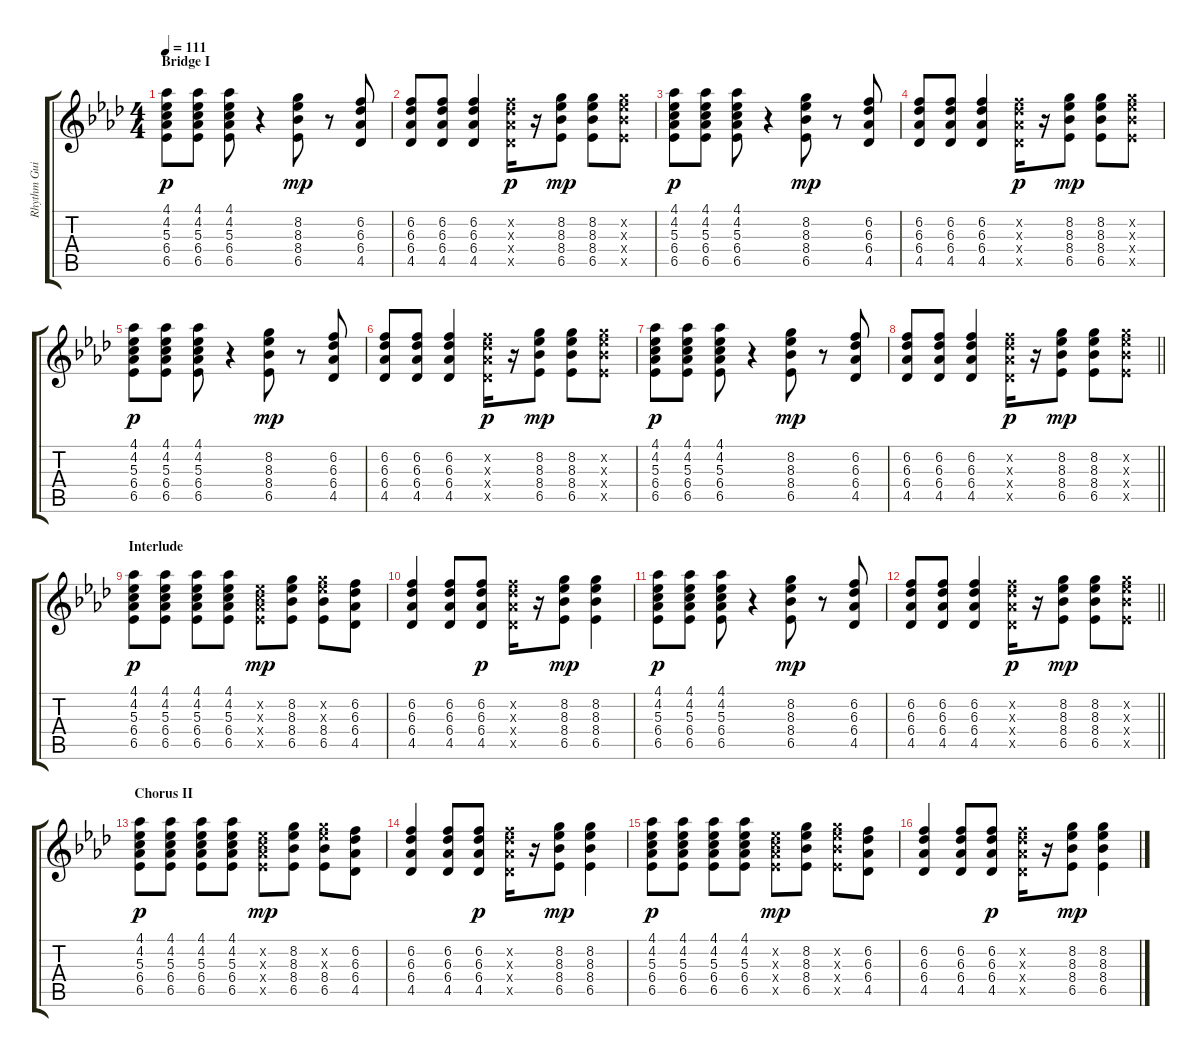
\track ("Rhythm Guitar" "Rhythm Gui") {instrument acousticguitarsteel}
\staff {score tabs}
\tuning (E4 B3 G3 D3 A2 E2) {hide}
\ts (4 4)
\section ("" "Bridge I")
\tempo 111
\clef g2
\ks ab
(4.1 4.2 5.3 6.4 6.5).8{dy p} (4.1 4.2 5.3 6.4 6.5).8 (4.1 4.2 5.3 6.4 6.5).8 r.4 (8.2 8.3 8.4 6.5).8{dy mp} r.8 (6.2 6.3 6.4 4.5).8 |
(6.2 6.3 6.4 4.5).8 (6.2 6.3 6.4 4.5).8 (6.2 6.3 6.4 4.5).4 (6.2{x} 6.3{x} 6.4{x} 4.5{x}).16{dy p} r.16 (8.2 8.3 8.4 6.5).8{dy mp} (8.2 8.3 8.4 6.5).8 (8.2{x} 8.3{x} 8.4{x} 6.5{x}).8 |
(4.1 4.2 5.3 6.4 6.5).8{dy p} (4.1 4.2 5.3 6.4 6.5).8 (4.1 4.2 5.3 6.4 6.5).8 r.4 (8.2 8.3 8.4 6.5).8{dy mp} r.8 (6.2 6.3 6.4 4.5).8 |
(6.2 6.3 6.4 4.5).8 (6.2 6.3 6.4 4.5).8 (6.2 6.3 6.4 4.5).4 (6.2{x} 6.3{x} 6.4{x} 4.5{x}).16{dy p} r.16 (8.2 8.3 8.4 6.5).8{dy mp} (8.2 8.3 8.4 6.5).8 (8.2{x} 8.3{x} 8.4{x} 6.5{x}).8 |
(4.1 4.2 5.3 6.4 6.5).8{dy p} (4.1 4.2 5.3 6.4 6.5).8 (4.1 4.2 5.3 6.4 6.5).8 r.4 (8.2 8.3 8.4 6.5).8{dy mp} r.8 (6.2 6.3 6.4 4.5).8 |
(6.2 6.3 6.4 4.5).8 (6.2 6.3 6.4 4.5).8 (6.2 6.3 6.4 4.5).4 (6.2{x} 6.3{x} 6.4{x} 4.5{x}).16{dy p} r.16 (8.2 8.3 8.4 6.5).8{dy mp} (8.2 8.3 8.4 6.5).8 (8.2{x} 8.3{x} 8.4{x} 6.5{x}).8 |
(4.1 4.2 5.3 6.4 6.5).8{dy p} (4.1 4.2 5.3 6.4 6.5).8 (4.1 4.2 5.3 6.4 6.5).8 r.4 (8.2 8.3 8.4 6.5).8{dy mp} r.8 (6.2 6.3 6.4 4.5).8 |
\barLineRight lightlight
(6.2 6.3 6.4 4.5).8 (6.2 6.3 6.4 4.5).8 (6.2 6.3 6.4 4.5).4 (6.2{x} 6.3{x} 6.4{x} 4.5{x}).16{dy p} r.16 (8.2 8.3 8.4 6.5).8{dy mp} (8.2 8.3 8.4 6.5).8 (8.2{x} 8.3{x} 8.4{x} 6.5{x}).8 |
\section ("" "Interlude")
(4.1 4.2 5.3 6.4 6.5).8{dy p} (4.1 4.2 5.3 6.4 6.5).8 (4.1 4.2 5.3 6.4 6.5).8 (4.1 4.2 5.3 6.4 6.5).8 (4.2{x} 5.3{x} 6.4{x} 6.5{x}).8{dy mp} (8.2 8.3 8.4 6.5).8 (8.2{x} 8.3{x} 8.4 6.5).8 (6.2 6.3 6.4 4.5).8 |
(6.2 6.3 6.4 4.5).4 (6.2 6.3 6.4 4.5).8 (6.2 6.3 6.4 4.5).8{dy p} (6.2{x} 6.3{x} 6.4{x} 4.5{x}).16 r.16 (8.2 8.3 8.4 6.5).8{dy mp} (8.2 8.3 8.4 6.5).4 |
(4.1 4.2 5.3 6.4 6.5).8{dy p} (4.1 4.2 5.3 6.4 6.5).8 (4.1 4.2 5.3 6.4 6.5).8 r.4 (8.2 8.3 8.4 6.5).8{dy mp} r.8 (6.2 6.3 6.4 4.5).8 |
\barLineRight lightlight
(6.2 6.3 6.4 4.5).8 (6.2 6.3 6.4 4.5).8 (6.2 6.3 6.4 4.5).4 (6.2{x} 6.3{x} 6.4{x} 4.5{x}).16{dy p} r.16 (8.2 8.3 8.4 6.5).8{dy mp} (8.2 8.3 8.4 6.5).8 (8.2{x} 8.3{x} 8.4{x} 6.5{x}).8 |
\section ("" "Chorus II")
(4.1 4.2 5.3 6.4 6.5).8{dy p} (4.1 4.2 5.3 6.4 6.5).8 (4.1 4.2 5.3 6.4 6.5).8 (4.1 4.2 5.3 6.4 6.5).8 (4.2{x} 5.3{x} 6.4{x} 6.5{x}).8{dy mp} (8.2 8.3 8.4 6.5).8 (8.2{x} 8.3{x} 8.4 6.5).8 (6.2 6.3 6.4 4.5).8 |
(6.2 6.3 6.4 4.5).4 (6.2 6.3 6.4 4.5).8 (6.2 6.3 6.4 4.5).8{dy p} (6.2{x} 6.3{x} 6.4{x} 4.5{x}).16 r.16 (8.2 8.3 8.4 6.5).8{dy mp} (8.2 8.3 8.4 6.5).4 |
(4.1 4.2 5.3 6.4 6.5).8{dy p} (4.1 4.2 5.3 6.4 6.5).8 (4.1 4.2 5.3 6.4 6.5).8 (4.1 4.2 5.3 6.4 6.5).8 (4.2{x} 5.3{x} 6.4{x} 6.5{x}).8{dy mp} (8.2 8.3 8.4 6.5).8 (8.2{x} 8.3{x} 8.4{x} 6.5{x}).8 (6.2 6.3 6.4 4.5).8 |
(6.2 6.3 6.4 4.5).4 (6.2 6.3 6.4 4.5).8 (6.2 6.3 6.4 4.5).8{dy p} (6.2{x} 6.3{x} 6.4{x} 4.5{x}).16 r.16 (8.2 8.3 8.4 6.5).8{dy mp} (8.2 8.3 8.4 6.5).4
